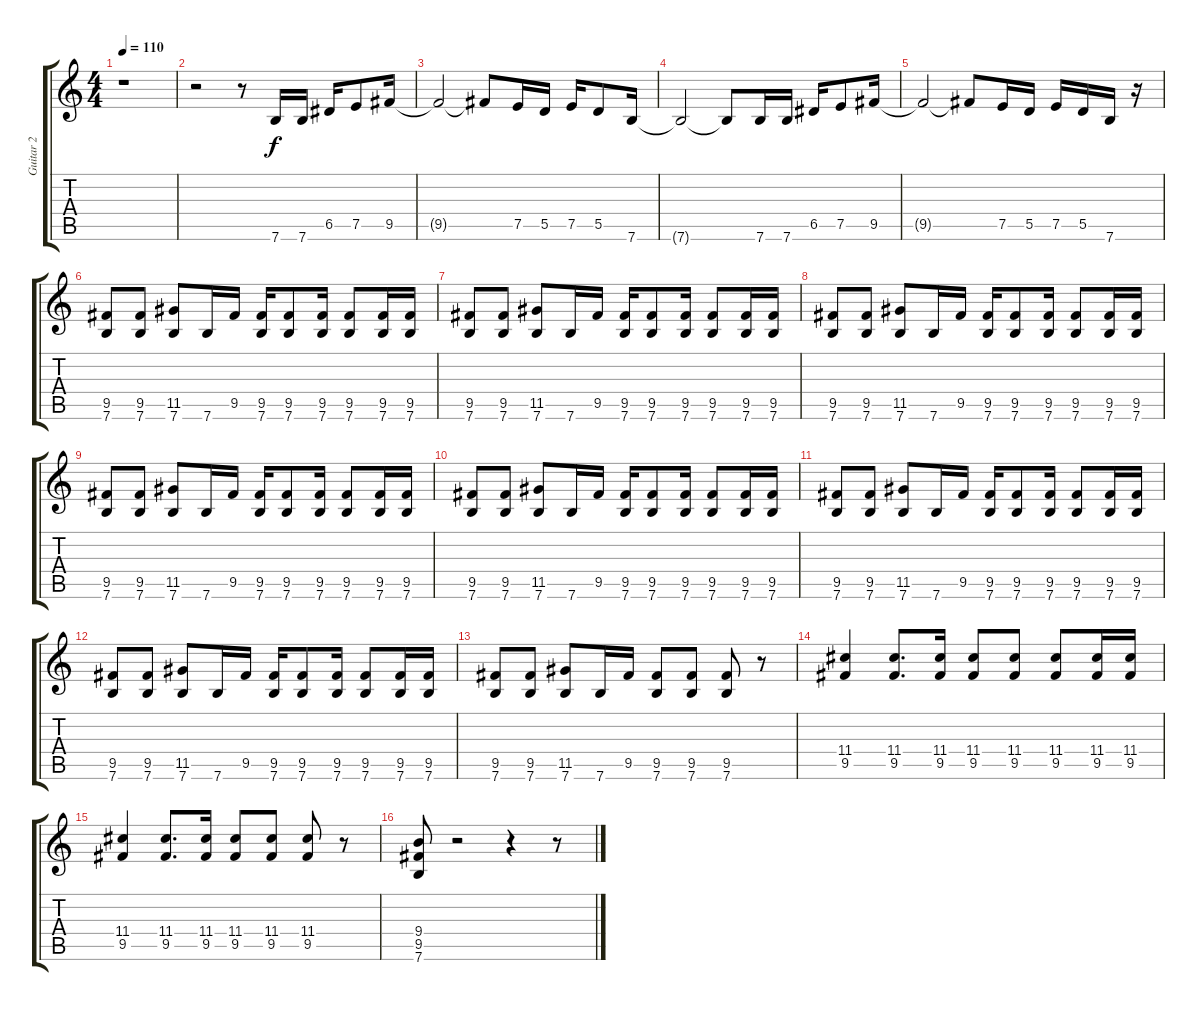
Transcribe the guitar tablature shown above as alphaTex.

\track ("Guitar 2" "Guitar 2") {instrument overdrivenguitar}
\staff {score tabs}
\tuning (E4 B3 G3 D3 A2 E2) {hide}
\ts (4 4)
\tempo 110
\clef g2
\ks c
r.1{dy f instrument overdrivenguitar} |
r.2 r.8 7.6.16 7.6.16 6.5.16 7.5.8 9.5.16 |
9.5{t}.2 9.5{t}.8 7.5.16 5.5.16 7.5.16 5.5.8 7.6.16 |
7.6{t}.2 7.6{t}.8 7.6.16 7.6.16 6.5.16 7.5.8 9.5.16 |
9.5{t}.2 9.5{t}.8 7.5.16 5.5.16 7.5.16 5.5.16 7.6.16 r.16 |
(9.5 7.6).8 (9.5 7.6).8 (11.5 7.6).8 7.6.16 9.5.16 (9.5 7.6).16 (9.5 7.6).8 (9.5 7.6).16 (9.5 7.6).8 (9.5 7.6).16 (9.5 7.6).16 |
(9.5 7.6).8 (9.5 7.6).8 (11.5 7.6).8 7.6.16 9.5.16 (9.5 7.6).16 (9.5 7.6).8 (9.5 7.6).16 (9.5 7.6).8 (9.5 7.6).16 (9.5 7.6).16 |
(9.5 7.6).8 (9.5 7.6).8 (11.5 7.6).8 7.6.16 9.5.16 (9.5 7.6).16 (9.5 7.6).8 (9.5 7.6).16 (9.5 7.6).8 (9.5 7.6).16 (9.5 7.6).16 |
(9.5 7.6).8 (9.5 7.6).8 (11.5 7.6).8 7.6.16 9.5.16 (9.5 7.6).16 (9.5 7.6).8 (9.5 7.6).16 (9.5 7.6).8 (9.5 7.6).16 (9.5 7.6).16 |
(9.5 7.6).8 (9.5 7.6).8 (11.5 7.6).8 7.6.16 9.5.16 (9.5 7.6).16 (9.5 7.6).8 (9.5 7.6).16 (9.5 7.6).8 (9.5 7.6).16 (9.5 7.6).16 |
(9.5 7.6).8 (9.5 7.6).8 (11.5 7.6).8 7.6.16 9.5.16 (9.5 7.6).16 (9.5 7.6).8 (9.5 7.6).16 (9.5 7.6).8 (9.5 7.6).16 (9.5 7.6).16 |
(9.5 7.6).8 (9.5 7.6).8 (11.5 7.6).8 7.6.16 9.5.16 (9.5 7.6).16 (9.5 7.6).8 (9.5 7.6).16 (9.5 7.6).8 (9.5 7.6).16 (9.5 7.6).16 |
(9.5 7.6).8 (9.5 7.6).8 (11.5 7.6).8 7.6.16 9.5.16 (9.5 7.6).8 (9.5 7.6).8 (9.5 7.6).8 r.8 |
(11.4 9.5).4 (11.4 9.5).8{d} (11.4 9.5).16 (11.4 9.5).8 (11.4 9.5).8 (11.4 9.5).8 (11.4 9.5).16 (11.4 9.5).16 |
(11.4 9.5).4 (11.4 9.5).8{d} (11.4 9.5).16 (11.4 9.5).8 (11.4 9.5).8 (11.4 9.5).8 r.8 |
(9.4 9.5 7.6).8 r.2 r.4 r.8
